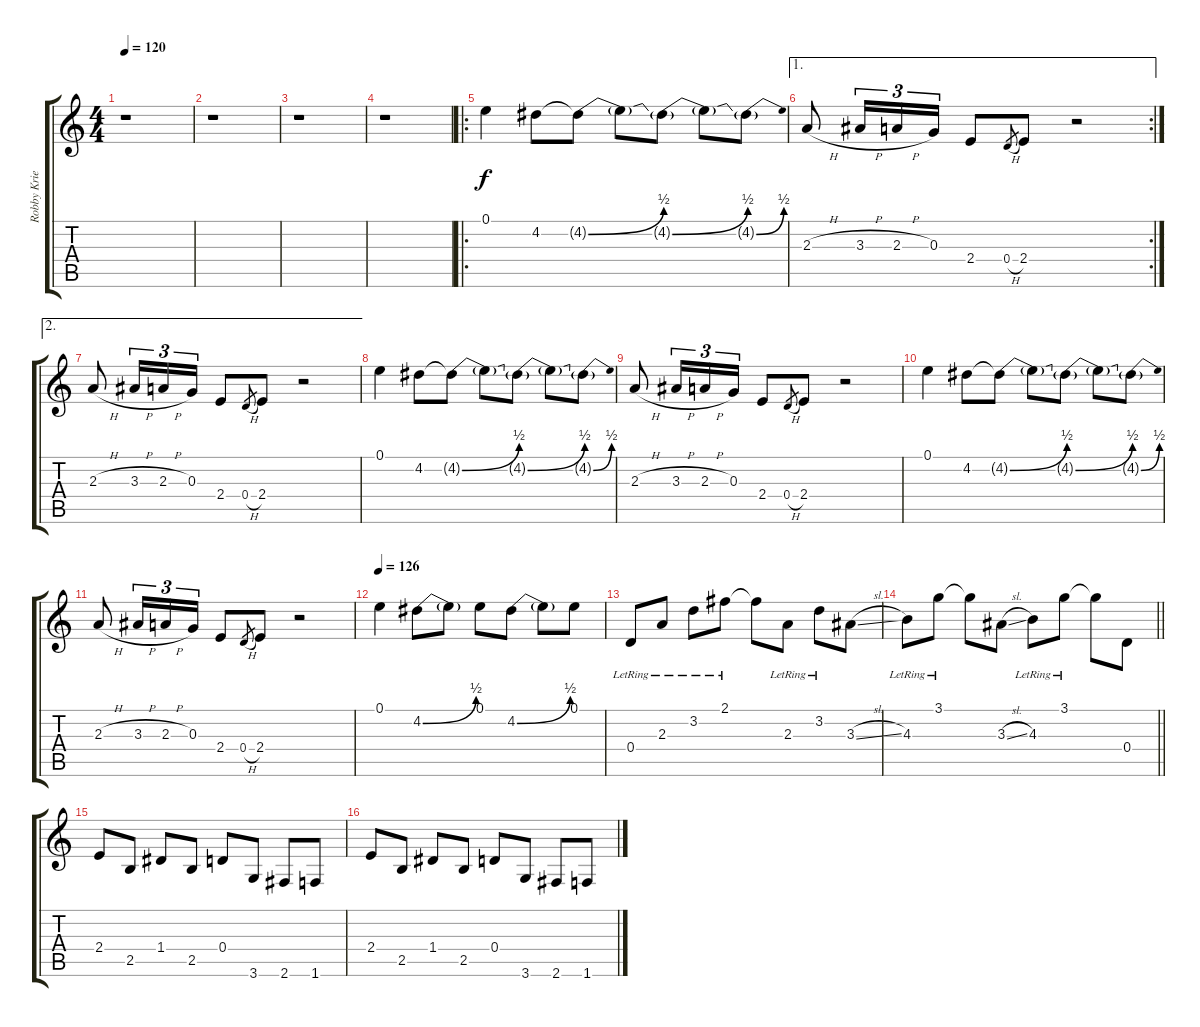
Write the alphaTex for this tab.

\track ("Robby Krieger " "Robby Krie") {instrument overdrivenguitar}
\staff {score tabs}
\tuning (E4 B3 G3 D3 A2 E2) {hide}
\ts (4 4)
\tempo 120
\clef g2
\ks c
r.1{dy f instrument overdrivenguitar} |
r.1 |
r.1 |
r.1 |
\ro
0.1.4 4.2.8 4.2{be (bend 0 0 60 2) t}.8 4.2{t}.8 4.2{be (bend 0 0 60 2) t}.8 4.2{t}.8 4.2{be (bend 0 0 60 2) t}.8 |
\ae 1
\rc 2
2.3{h}.8 3.3{h}.16{tu (3 2)} 2.3{h}.16{tu (3 2)} 0.3.16{tu (3 2)} 2.4.8 0.4{h}.8{gr} 2.4.8 r.2 |
\ae 2
2.3{h}.8 3.3{h}.16{tu (3 2)} 2.3{h}.16{tu (3 2)} 0.3.16{tu (3 2)} 2.4.8 0.4{h}.8{gr} 2.4.8 r.2 |
0.1.4 4.2.8 4.2{be (bend 0 0 60 2) t}.8 4.2{t}.8 4.2{be (bend 0 0 60 2) t}.8 4.2{t}.8 4.2{be (bend 0 0 60 2) t}.8 |
2.3{h}.8 3.3{h}.16{tu (3 2)} 2.3{h}.16{tu (3 2)} 0.3.16{tu (3 2)} 2.4.8 0.4{h}.8{gr} 2.4.8 r.2 |
0.1.4 4.2.8 4.2{be (bend 0 0 60 2) t}.8 4.2{t}.8 4.2{be (bend 0 0 60 2) t}.8 4.2{t}.8 4.2{be (bend 0 0 60 2) t}.8 |
2.3{h}.8 3.3{h}.16{tu (3 2)} 2.3{h}.16{tu (3 2)} 0.3.16{tu (3 2)} 2.4.8 0.4{h}.8{gr} 2.4.8 r.2 |
\tempo 126
0.1.4 4.2{be (bend 0 0 60 2)}.8 4.2{t}.8 0.1.8 4.2{be (bend 0 0 60 2)}.8 4.2{t}.8 0.1.8 |
0.4{lr}.8 2.3{lr}.8 3.2{lr}.8 2.1{lr}.8 2.1{t}.8 2.3{lr}.8 3.2{lr}.8 3.3{sl}.8 |
\barLineRight lightlight
4.3{lr}.8 3.1{lr}.8 3.1{t}.8 3.3{sl}.8 4.3{lr}.8 3.1{lr}.8 3.1{t}.8 0.4.8 |
2.4.8 2.5.8 1.4.8 2.5.8 0.4.8 3.6.8 2.6.8 1.6.8 |
2.4.8 2.5.8 1.4.8 2.5.8 0.4.8 3.6.8 2.6.8 1.6.8
